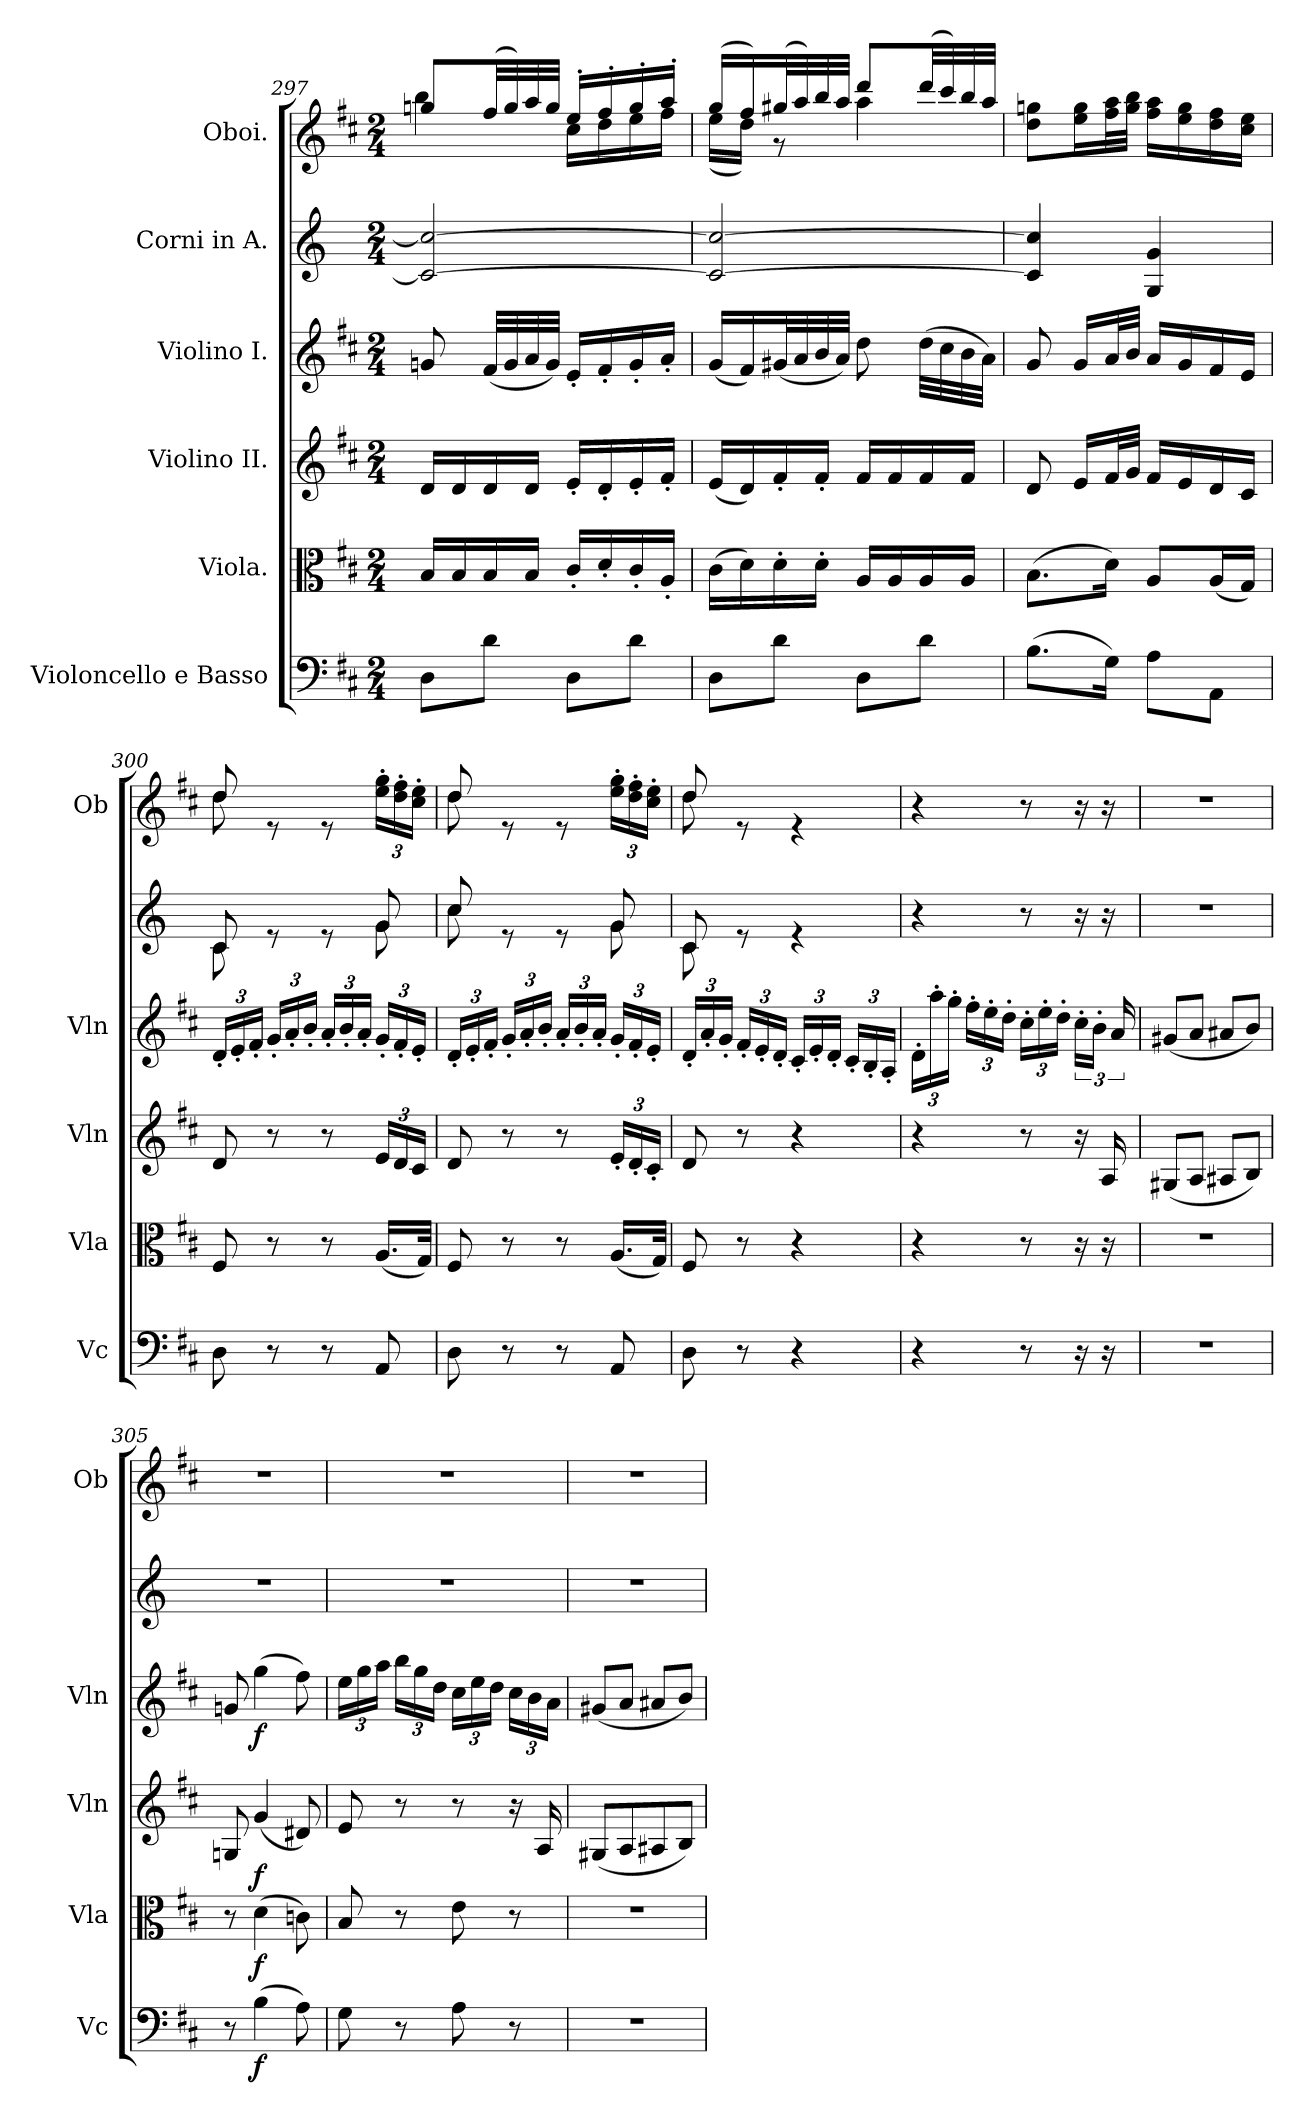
**kern	**dynam	**kern	**dynam	**kern	**dynam	**kern	**dynam	**kern	**kern
*part6	*part6	*part5	*part5	*part4	*part4	*part3	*part3	*part2	*part1
*staff6	*staff6	*staff5	*staff5	*staff4	*staff4	*staff3	*staff3	*staff2	*staff1
*I"Violoncello e Basso	*	*I"Viola.	*	*I"Violino II.	*	*I"Violino I.	*	*I"Corni in A.	*I"Oboi.
*I'Vc	*	*I'Vla	*	*I'Vln	*	*I'Vln	*	*	*I'Ob
*clefF4	*	*clefC3	*	*clefG2	*	*clefG2	*	*clefG2	*clefG2
*	*	*	*	*	*	*	*	*ITrd2c3	*
*k[f#c#]	*	*k[f#c#]	*	*k[f#c#]	*	*k[f#c#]	*	*k[f#c#g#]	*k[f#c#]
*M2/4	*	*M2/4	*	*M2/4	*	*M2/4	*	*M2/4	*M2/4
=297	=297	=297	=297	=297	=297	=297	=297	=297	=297
*	*	*	*	*	*	*	*	*^	*^
8D\L	.	16B/LL	.	16d/LL	.	8gn/	.	2A/_ 2a/_	2D/yy_ 2d/yy_	8ggn/L	4bb\
.	.	16B/	.	16d/	.	.	.	.	.	.	.
8d\J	.	16B/	.	16d/	.	(<32f#/LLL	.	.	.	(>32ff#/LL	.
.	.	.	.	.	.	32g/	.	.	.	32gg/)	.
.	.	16B/JJ	.	16d/JJ	.	32a/	.	.	.	32aa/	.
.	.	.	.	.	.	32g/JJJ)	.	.	.	32gg/JJJ	.
8D\L	.	16c#'/LL	.	16e'/LL	.	16e'/LL	.	.	.	16ee'/LL	16cc#\LL
.	.	16d'/	.	16d'/	.	16f#'/	.	.	.	16ff#'/	16dd\
8d\J	.	16c#'/	.	16e'/	.	16g'/	.	.	.	16gg'/	16ee\
.	.	16A'/JJ	.	16f#'/JJ	.	16a'/JJ	.	.	.	16aa'/JJ	16ff#\JJ
!!LO:PB:g=z	!!
=298	=298	=298	=298	=298	=298	=298	=298	=298	=298	=298	=298
8D\L	.	(>16c#\LL	.	(<16e/LL	.	(<16g/LL	.	2A/_ 2a/_	2D/yy_ 2d/yy_	(>16gg/LL	(<16ee\LL
.	.	16d\)	.	16d/)	.	16f#/)	.	.	.	16ff#/)	16dd\JJ)
8d\J	.	16d'\	.	16f#'/	.	(<32g#X/L	.	.	.	(>32gg#X/L	8r
.	.	.	.	.	.	32a/	.	.	.	32aa/)	.
.	.	16d'\JJ	.	16f#'/JJ	.	32b/	.	.	.	32bb/	.
.	.	.	.	.	.	32a/JJJ)	.	.	.	32aa/JJJ	.
8D\L	.	16A/LL	.	16f#/LL	.	8dd\	.	.	.	8ddd/L	4aa\
.	.	16A/	.	16f#/	.	.	.	.	.	.	.
8d\J	.	16A/	.	16f#/	.	(>32dd\LLL	.	.	.	(>32ddd/LL	.
.	.	.	.	.	.	32cc#\	.	.	.	32ccc#/)	.
.	.	16A/JJ	.	16f#/JJ	.	32b\	.	.	.	32bb/	.
.	.	.	.	.	.	32a\JJJ)	.	.	.	32aa/JJJ	.
*	*	*	*	*	*	*	*	*	*	*v	*v
=299	=299	=299	=299	=299	=299	=299	=299	=299	=299	=299
(>8.B\L	.	(>8.B\L	.	8d/	.	8g/	.	4A/] 4a/]	4D/yy] 4d/yy]	8dd\ 8ggn\L
.	.	.	.	16e/LL	.	16g/LL	.	.	.	16ee\ 16gg\L
16G\Jk)	.	16d\Jk)	.	32f#/L	.	32a/L	.	.	.	32ff#\ 32aa\L
.	.	.	.	32g/JJJ	.	32b/JJJ	.	.	.	32gg\ 32bb\JJJ
8A\L	.	8A/L	.	16f#/LL	.	16a/LL	.	4E/ 4e/	4AA/yy 4A/yy	16ff#\ 16aa\LL
.	.	.	.	16e/	.	16g/	.	.	.	16ee\ 16gg\
8AA\J	.	(<16A/L	.	16d/	.	16f#/	.	.	.	16dd\ 16ff#\
.	.	16G/JJ)	.	16c#/JJ	.	16e/JJ	.	.	.	16cc#\ 16ee\JJ
*	*	*	*	*	*	*	*	*v	*v	*
=300	=300	=300	=300	=300	=300	=300	=300	=300	=300
*	*	*	*	*	*	*Xbrackettup	*	*	*
*	*	*	*	*	*	*	*	*^	*^
*	*	*	*	*	*	*	*	*	*^	*	*
8D\	.	8F#/	.	8d/	.	24d'/LL	.	8A/	8A\	8D\yy	8dd/	8dd\
.	.	.	.	.	.	24e'/	.	.	.	.	.	.
.	.	.	.	.	.	24f#'/JJ	.	.	.	.	.	.
8r	.	8r	.	8r	.	24g'/LL	.	8re	4ryy	4ryy	8re	4.ryy
.	.	.	.	.	.	24a'/	.	.	.	.	.	.
.	.	.	.	.	.	24b'/JJ	.	.	.	.	.	.
8r	.	8r	.	8r	.	24a'/LL	.	8re	.	.	8re	.
.	.	.	.	.	.	24b'/	.	.	.	.	.	.
.	.	.	.	.	.	24a'/JJ	.	.	.	.	.	.
*	*	*	*	*Xbrackettup	*	*	*	*	*	*	*Xbrackettup	*
8AA/	.	(<16.A/LL	.	24e/LL	.	24g'/LL	.	8e/	8e\	8A\yy	24ee\' 24gg\'LL	.
.	.	.	.	24d/	.	24f#'/	.	.	.	.	24dd\' 24ff#\'	.
.	.	.	.	24c#/JJ	.	24e'/JJ	.	.	.	.	24cc#\' 24ee\'JJ	.
.	.	32G/JJk)	.	.	.	.	.	.	.	.	.	.
!!LO:LB:g=z	!!
=301	=301	=301	=301	=301	=301	=301	=301	=301	=301	=301	=301	=301
8D\	.	8F#/	.	8d/	.	24d'/LL	.	8a/	8a\	8d\yy	8dd/	8dd\
.	.	.	.	.	.	24e'/	.	.	.	.	.	.
.	.	.	.	.	.	24f#'/JJ	.	.	.	.	.	.
8r	.	8r	.	8r	.	24g'/LL	.	8re	4ryy	4ryy	8re	4.ryy
.	.	.	.	.	.	24a'/	.	.	.	.	.	.
.	.	.	.	.	.	24b'/JJ	.	.	.	.	.	.
8r	.	8r	.	8r	.	24a'/LL	.	8re	.	.	8re	.
.	.	.	.	.	.	24b'/	.	.	.	.	.	.
.	.	.	.	.	.	24a'/JJ	.	.	.	.	.	.
8AA/	.	(<16.A/LL	.	24e'/LL	.	24g'/LL	.	8e/	8e\	8A\yy	24ee\' 24gg\'LL	.
.	.	.	.	24d'/	.	24f#'/	.	.	.	.	24dd\' 24ff#\'	.
.	.	.	.	24c#'/JJ	.	24e'/JJ	.	.	.	.	24cc#\' 24ee\'JJ	.
.	.	32G/JJk)	.	.	.	.	.	.	.	.	.	.
=302	=302	=302	=302	=302	=302	=302	=302	=302	=302	=302	=302	=302
8D\	.	8F#/	.	8d/	.	24d'/LL	.	8A/	8A\	8D\yy	8dd/	8dd\
.	.	.	.	.	.	24a'/	.	.	.	.	.	.
.	.	.	.	.	.	24g'/JJ	.	.	.	.	.	.
8r	.	8r	.	8r	.	24f#'/LL	.	8re	4.ryy	4.ryy	8re	4.ryy
.	.	.	.	.	.	24e'/	.	.	.	.	.	.
.	.	.	.	.	.	24d'/JJ	.	.	.	.	.	.
4r	.	4r	.	4r	.	24c#'/LL	.	4re	.	.	4re	.
.	.	.	.	.	.	24e'/	.	.	.	.	.	.
.	.	.	.	.	.	24d'/JJ	.	.	.	.	.	.
.	.	.	.	.	.	24c#'/LL	.	.	.	.	.	.
.	.	.	.	.	.	24B'/	.	.	.	.	.	.
.	.	.	.	.	.	24A'/JJ	.	.	.	.	.	.
*	*	*	*	*	*	*	*	*v	*v	*v	*	*
*	*	*	*	*	*	*	*	*	*v	*v
=303	=303	=303	=303	=303	=303	=303	=303	=303	=303
4r	.	4r	.	4r	.	24d'\LL	.	4r	4r
.	.	.	.	.	.	24aa'\	.	.	.
.	.	.	.	.	.	24gg'\JJ	.	.	.
.	.	.	.	.	.	24ff#'\LL	.	.	.
.	.	.	.	.	.	24ee'\	.	.	.
.	.	.	.	.	.	24dd'\JJ	.	.	.
8r	.	8r	.	8r	.	24cc#'\LL	.	8r	8r
.	.	.	.	.	.	24ee'\	.	.	.
.	.	.	.	.	.	24dd'\JJ	.	.	.
*	*	*	*	*	*	*brackettup	*	*	*
16r	.	16r	.	16r	.	24cc#'\LL	.	16r	16r
.	.	.	.	.	.	24b'\JJ	.	.	.
16r	.	16r	.	16A/	.	.	.	16r	16r
.	.	.	.	.	.	24a/	.	.	.
!!LO:PB:g=z
=304	=304	=304	=304	=304	=304	=304	=304	=304	=304
2r	.	2r	.	(<8G#X/L	.	(<8g#X/L	.	2r	2r
.	.	.	.	8A/J	.	8a/J	.	.	.
.	.	.	.	8A#X/L	.	8a#X/L	.	.	.
.	.	.	.	8B/J)	.	8b/J)	.	.	.
=305	=305	=305	=305	=305	=305	=305	=305	=305	=305
8r	.	8r	.	8Gn/	.	8gn/	.	2r	2r
!	!LO:DY:b	!	!LO:DY:b	!	!LO:DY:b	!	!LO:DY:b	!	!
(>4B\	f	(>4d\	f	(<4g/	f	(>4gg\	f	.	.
!	!LO:DY:b	!	!	!	!	!	!	!	!
!	!LO:DY:n=1:b	!	!	!	!	!	!	!	!
!	!LO:DY:n=2:b	!	!LO:DY:b	!	!	!	!	!	!
!	!	!	!LO:DY:n=1:b	!	!	!	!	!	!
!	!	!	!LO:DY:n=2:b	!	!LO:DY:b	!	!	!	!
!	!	!	!	!	!LO:DY:n=1:b	!	!	!	!
!	!	!	!	!	!LO:DY:n=2:b	!	!LO:DY:b	!	!
!	!	!	!	!	!	!	!LO:DY:n=1:b	!	!
!	!	!	!	!	!	!	!LO:DY:n=2:b	!	!
8A\)	other-dynamics p other-dynamics	8cn\)	other-dynamics p other-dynamics	8d#X/)	other-dynamics p other-dynamics	8ff#\)	other-dynamics p other-dynamics	.	.
=306	=306	=306	=306	=306	=306	=306	=306	=306	=306
*	*	*	*	*	*	*Xbrackettup	*	*	*
8G\	.	8B/	.	8e/	.	24ee\LL	.	2r	2r
.	.	.	.	.	.	24gg\	.	.	.
.	.	.	.	.	.	24aa\JJ	.	.	.
8r	.	8r	.	8r	.	24bb\LL	.	.	.
.	.	.	.	.	.	24gg\	.	.	.
.	.	.	.	.	.	24dd\JJ	.	.	.
8A\	.	8e\	.	8r	.	24cc#\LL	.	.	.
.	.	.	.	.	.	24ee\	.	.	.
.	.	.	.	.	.	24dd\JJ	.	.	.
8r	.	8r	.	16r	.	24cc#\LL	.	.	.
.	.	.	.	.	.	24b\	.	.	.
.	.	.	.	16A/	.	.	.	.	.
.	.	.	.	.	.	24a\JJ	.	.	.
=307	=307	=307	=307	=307	=307	=307	=307	=307	=307
2r	.	2r	.	(<8G#X/L	.	(<8g#X/L	.	2r	2r
.	.	.	.	8A/	.	8a/J	.	.	.
.	.	.	.	8A#X/	.	8a#X/L	.	.	.
.	.	.	.	8B/J)	.	8b/J)	.	.	.
=	=	=	=	=	=	=	=	=	=
*-	*-	*-	*-	*-	*-	*-	*-	*-	*-
